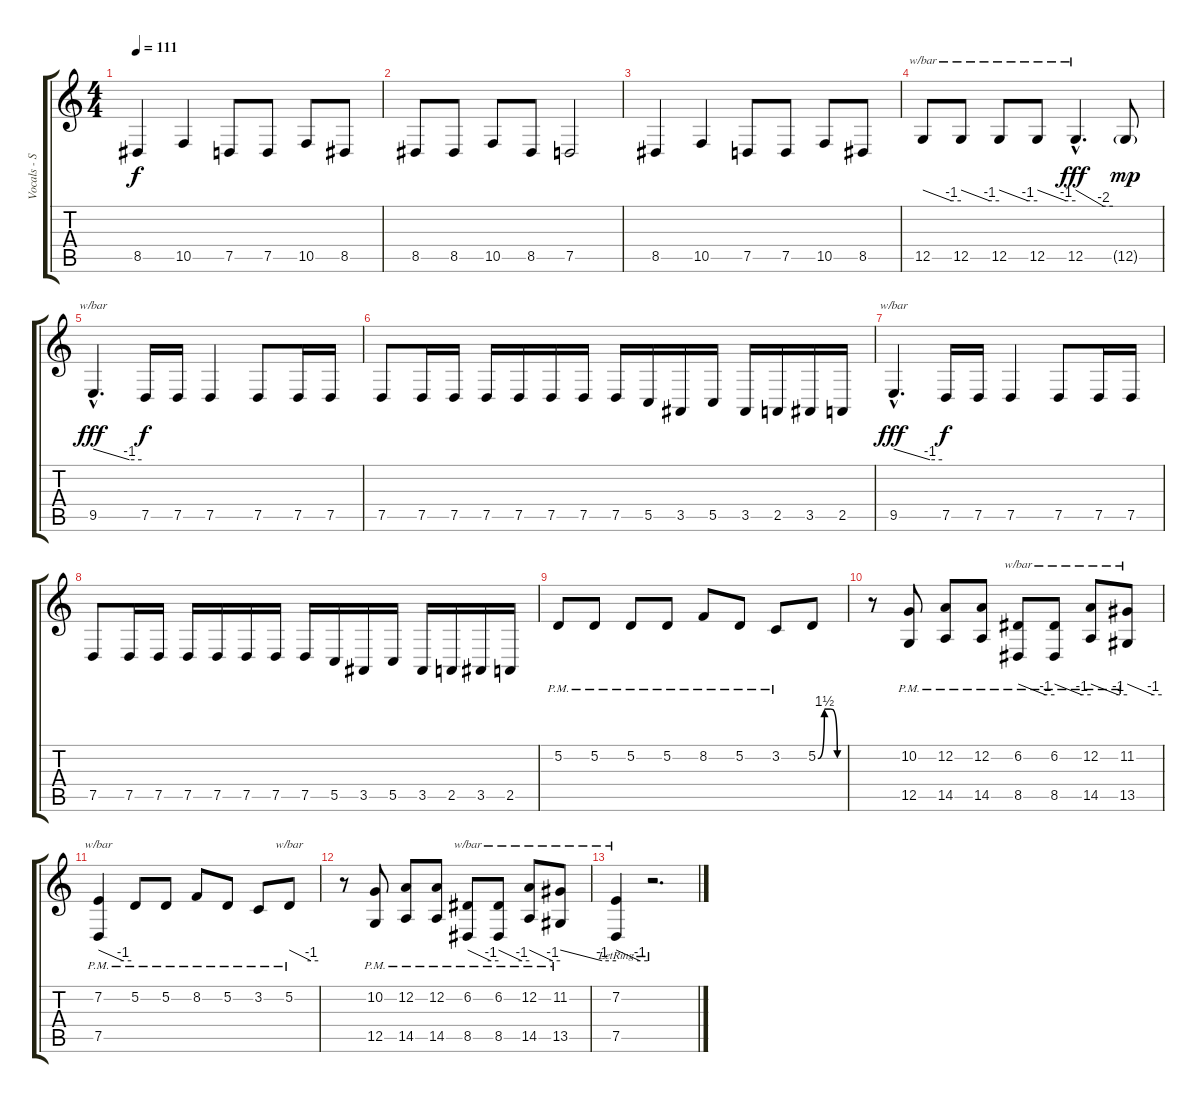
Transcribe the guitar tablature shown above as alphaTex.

\track ("Vocals - Serj and Daron" "Vocals - S") {instrument lead6voice}
\staff {score tabs}
\tuning (D4 A3 F3 C3 G2 C2) {hide}
\ts (4 4)
\tempo 111
\clef g2
\ks c
8.5.4{dy f} 10.5.4 7.5.8 7.5.8 10.5.8 8.5.8 |
8.5.8 8.5.8 10.5.8 8.5.8 7.5.2 |
8.5.4 10.5.4 7.5.8 7.5.8 10.5.8 8.5.8 |
12.5.8{tbe (custom default 0 0 45 -4 60 -4)} 12.5.8{tbe (custom default 0 0 45 -4 60 -4)} 12.5.8{tbe (custom default 0 0 45 -4 60 -4)} 12.5.8{tbe (custom default 0 0 45 -4 60 -4)} 12.5{hac}.4{d tbe (custom default 0 0 45 -8 60 -8) dy fff} 12.5{g}.8{dy mp} |
9.5{hac}.4{d tbe (custom default 0 0 45 -4 60 -4) dy fff} 7.5.16{dy f} 7.5.16 7.5.4 7.5.8 7.5.16 7.5.16 |
7.5.8 7.5.16 7.5.16 7.5.16 7.5.16 7.5.16 7.5.16 7.5.16 5.5.16 3.5.16 5.5.16 3.5.16 2.5.16 3.5.16 2.5.16 |
9.5{hac}.4{d tbe (custom default 0 0 45 -4 60 -4) dy fff} 7.5.16{dy f} 7.5.16 7.5.4 7.5.8 7.5.16 7.5.16 |
7.5.8 7.5.16 7.5.16 7.5.16 7.5.16 7.5.16 7.5.16 7.5.16 5.5.16 3.5.16 5.5.16 3.5.16 2.5.16 3.5.16 2.5.16 |
5.2{pm}.8 5.2{pm}.8 5.2{pm}.8 5.2{pm}.8 8.2{pm}.8 5.2{pm}.8 3.2{pm}.8 5.2{be (custom 0 0 15 6 30 6 45 0 60 0)}.8 |
r.8 (10.2{pm} 12.5).8 (12.2{pm} 14.5).8 (12.2{pm} 14.5).8 (6.2{pm} 8.5).8{tbe (custom default 0 0 45 -4 60 -4)} (6.2{pm} 8.5).8{tbe (custom default 0 0 45 -4 60 -4)} (12.2{pm} 14.5).8{tbe (custom default 0 0 45 -4 60 -4)} (11.2{pm} 13.5).8{tbe (custom default 0 0 45 -4 60 -4)} |
(7.2{pm} 7.5).4{tbe (custom default 0 0 45 -4 60 -4)} 5.2{pm}.8 5.2{pm}.8 8.2{pm}.8 5.2{pm}.8 3.2{pm}.8 5.2{pm}.8{tbe (custom default 0 0 45 -4 60 -4)} |
r.8 (10.2{pm} 12.5).8 (12.2{pm} 14.5).8 (12.2{pm} 14.5).8 (6.2{pm} 8.5).8{tbe (custom default 0 0 45 -4 60 -4)} (6.2{pm} 8.5).8{tbe (custom default 0 0 45 -4 60 -4)} (12.2{pm} 14.5).8{tbe (custom default 0 0 45 -4 60 -4)} (11.2{pm} 13.5).8{tbe (custom default 0 0 45 -4 60 -4)} |
(7.2{lr} 7.5).4{tbe (custom default 0 0 45 -4 60 -4)} r.2{d}
